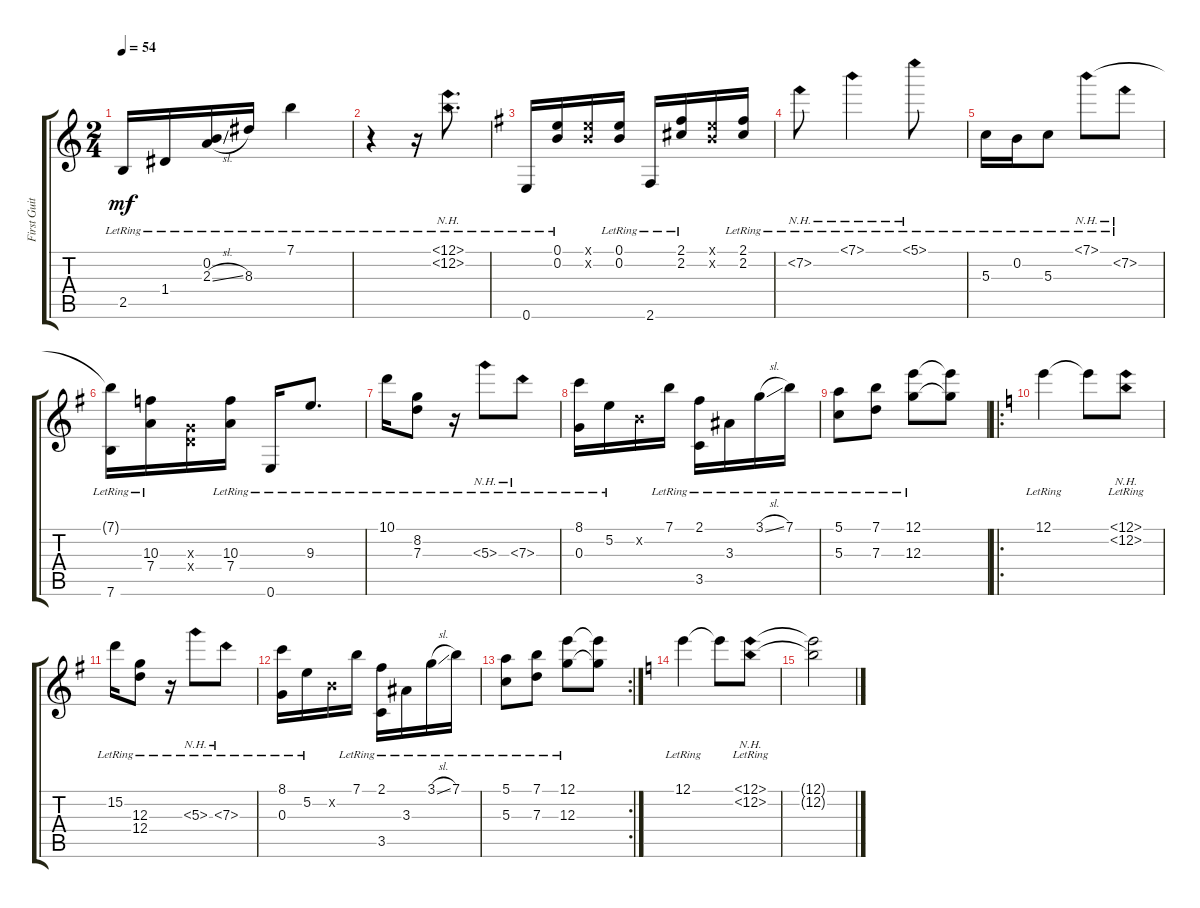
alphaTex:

\track ("First Guitar" "First Guit") {instrument acousticguitarsteel}
\staff {score tabs}
\tuning (E4 B3 G3 D3 A2 E2) {hide}
\ts (2 4)
\tempo 54
\clef g2
\ks c
2.5{lr}.16{dy mf} 1.4{lr}.16 (0.2{lr} 2.3{sl lr}).16 8.3{lr}.16 7.1{lr}.4 |
r.4 r.16 (12.1{nh lr} 12.2{nh lr}).8{d} |
\ks g
0.6{lr}.16 (0.1{lr} 0.2{lr}).16 (0.1{x} 0.2{x}).16 (0.1{lr} 0.2{lr}).16 2.6{lr}.16 (2.1{lr} 2.2{lr}).16 (0.1{x} 0.2{x}).16 (2.1{lr} 2.2{lr}).16 |
7.2{nh lr}.8 7.1{nh lr}.4 5.1{nh lr}.8 |
5.3{lr}.16 0.2{lr}.16 5.3{lr}.8 7.1{nh lr}.8 7.2{nh lr}.8 |
(7.1{t} 7.6{lr}).16 (10.3{lr} 7.4{lr}).16 (0.3{x} 0.4{x}).16 (10.3{lr} 7.4{lr}).16 0.6{lr}.16 9.3{lr}.8{d} |
10.1{lr}.16 (8.2{lr} 7.3{lr}).8 r.16 5.3{nh lr}.8 7.3{nh lr}.8 |
(8.1{lr} 0.3).16 5.2{lr}.16 0.2{x}.16 7.1{lr}.16 (2.1{lr} 3.5{lr}).16 3.3{lr}.16 3.1{sl lr}.16 7.1{lr}.16 |
(5.1{lr} 5.3{lr}).8 (7.1{lr} 7.3{lr}).8 (12.1{lr} 12.3{lr}).8 (12.1{t} 12.3{t}).8 |
\ro
\ks c
12.1{lr}.4 12.1{t}.8 (12.1{nh lr} 12.2{nh lr}).8 |
\ks g
15.2{lr}.16 (12.3{lr} 12.4{lr}).8 r.16 5.3{nh lr}.8 7.3{nh lr}.8 |
(8.1{lr} 0.3).16 5.2{lr}.16 0.2{x}.16 7.1{lr}.16 (2.1{lr} 3.5{lr}).16 3.3{lr}.16 3.1{sl lr}.16 7.1{lr}.16 |
\rc 2
(5.1{lr} 5.3{lr}).8 (7.1{lr} 7.3{lr}).8 (12.1{lr} 12.3{lr}).8 (12.1{t} 12.3{t}).8 |
\ks c
12.1{lr}.4 12.1{t}.8 (12.1{nh lr} 12.2{nh lr}).8 |
(12.1{t} 12.2{t}).2
